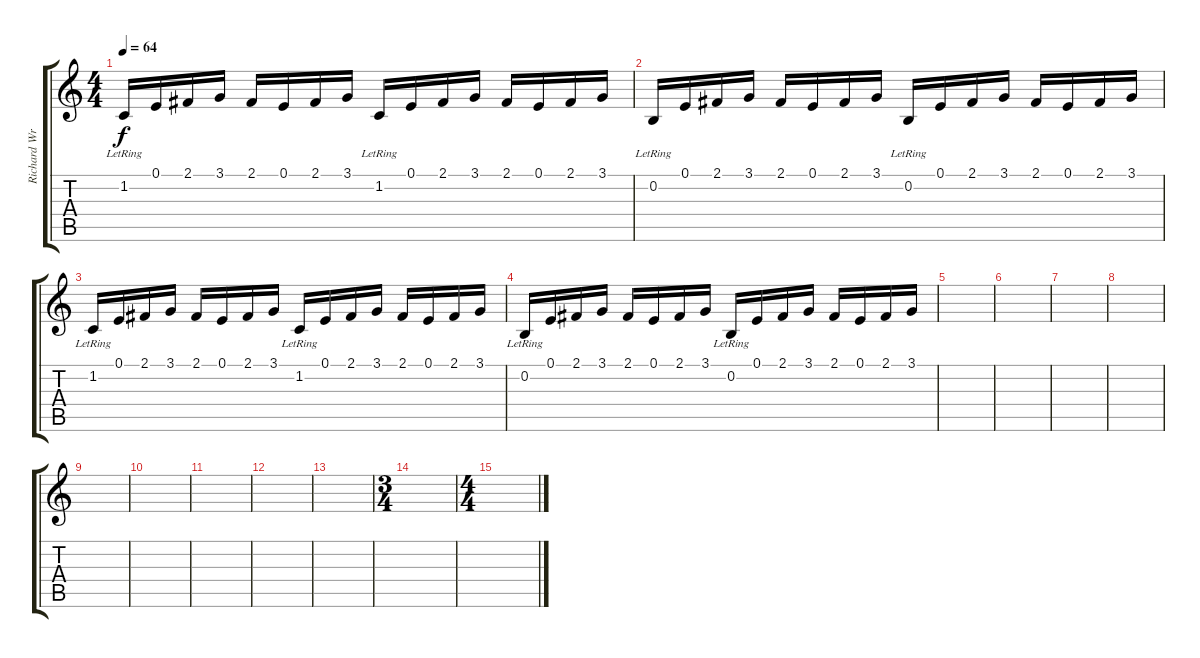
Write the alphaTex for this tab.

\track ("Richard Wright" "Richard Wr") {instrument drawbarorgan}
\staff {score tabs}
\tuning (E4 B3 G3 D3 A2 E2) {hide}
\ts (4 4)
\tempo 64
\clef g2
\ks c
1.2{lr}.16{dy f} 0.1.16 2.1.16 3.1.16 2.1.16 0.1.16 2.1.16 3.1.16 1.2{lr}.16 0.1.16 2.1.16 3.1.16 2.1.16 0.1.16 2.1.16 3.1.16 |
0.2{lr}.16 0.1.16 2.1.16 3.1.16 2.1.16 0.1.16 2.1.16 3.1.16 0.2{lr}.16 0.1.16 2.1.16 3.1.16 2.1.16 0.1.16 2.1.16 3.1.16 |
1.2{lr}.16 0.1.16 2.1.16 3.1.16 2.1.16 0.1.16 2.1.16 3.1.16 1.2{lr}.16 0.1.16 2.1.16 3.1.16 2.1.16 0.1.16 2.1.16 3.1.16 |
0.2{lr}.16 0.1.16 2.1.16 3.1.16 2.1.16 0.1.16 2.1.16 3.1.16 0.2{lr}.16 0.1.16 2.1.16 3.1.16 2.1.16 0.1.16 2.1.16 3.1.16 |
|
|
|
|
|
|
|
|
|
\ts (3 4)
|
\ts (4 4)
